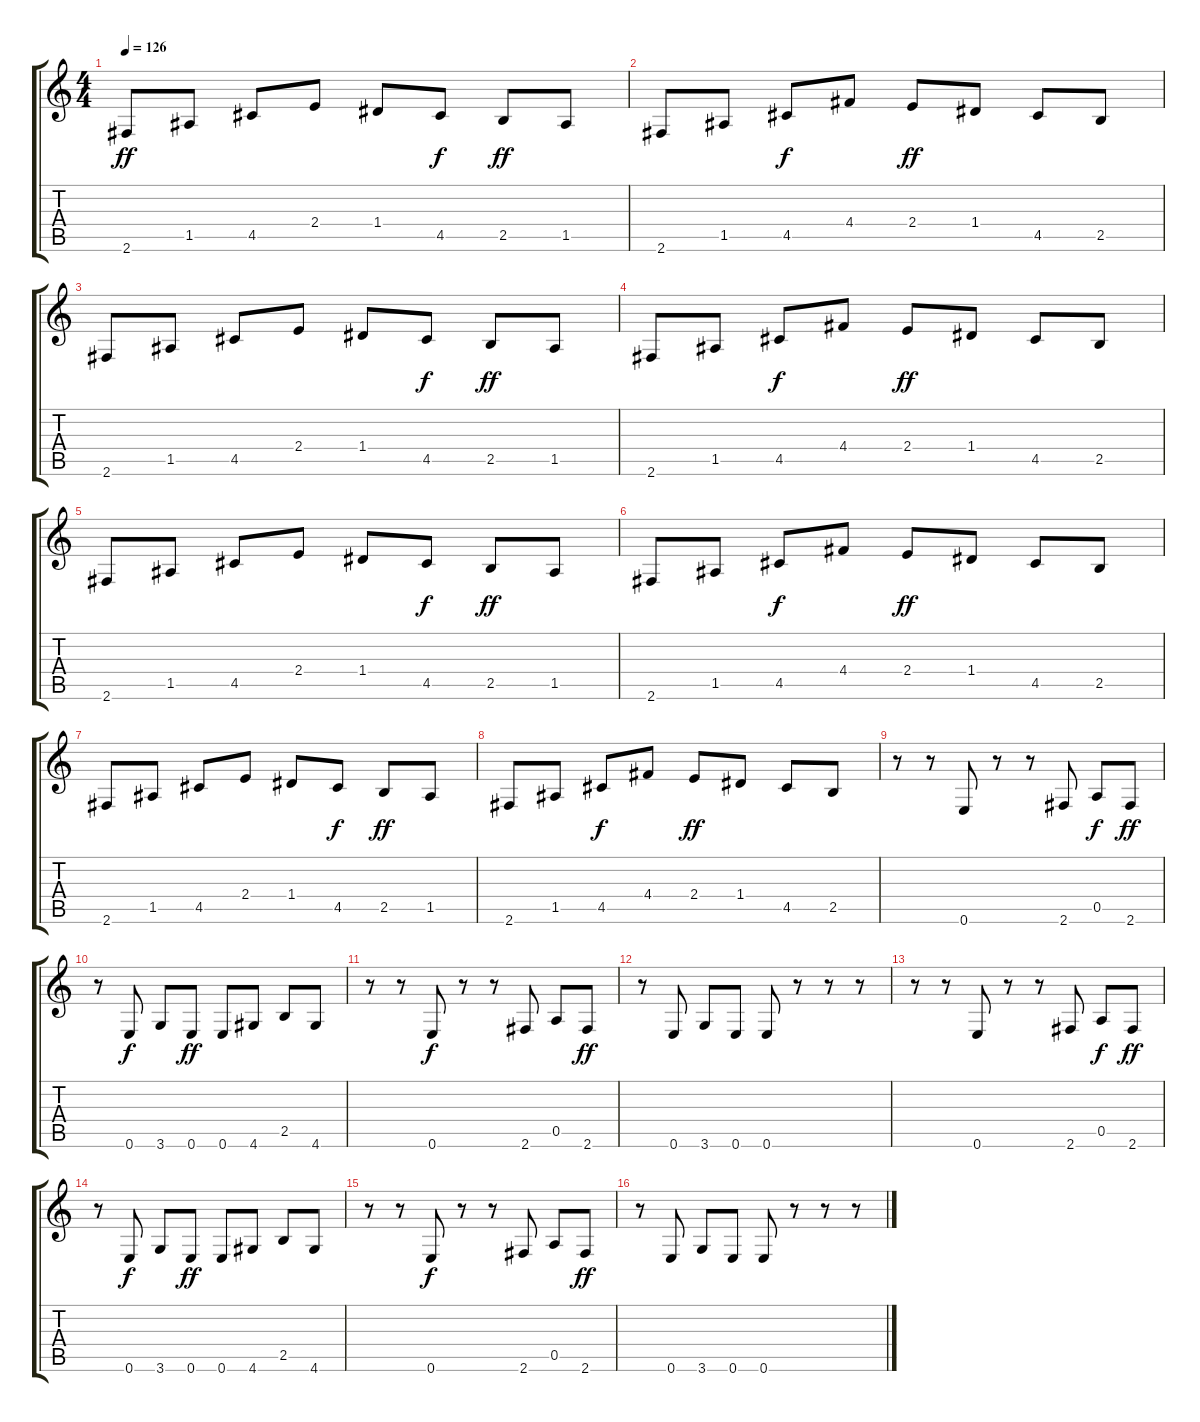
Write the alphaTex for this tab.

\track "" {instrument slapbass2}
\staff {score tabs}
\tuning (E4 B3 G3 D3 A2 E2) {hide}
\ts (4 4)
\tempo 126
\clef g2
\ks c
2.6.8{dy ff} 1.5.8 4.5.8 2.4.8 1.4.8 4.5.8{dy f} 2.5.8{dy ff} 1.5.8 |
2.6.8 1.5.8 4.5.8{dy f} 4.4.8 2.4.8{dy ff} 1.4.8 4.5.8 2.5.8 |
2.6.8 1.5.8 4.5.8 2.4.8 1.4.8 4.5.8{dy f} 2.5.8{dy ff} 1.5.8 |
2.6.8 1.5.8 4.5.8{dy f} 4.4.8 2.4.8{dy ff} 1.4.8 4.5.8 2.5.8 |
2.6.8 1.5.8 4.5.8 2.4.8 1.4.8 4.5.8{dy f} 2.5.8{dy ff} 1.5.8 |
2.6.8 1.5.8 4.5.8{dy f} 4.4.8 2.4.8{dy ff} 1.4.8 4.5.8 2.5.8 |
2.6.8 1.5.8 4.5.8 2.4.8 1.4.8 4.5.8{dy f} 2.5.8{dy ff} 1.5.8 |
2.6.8 1.5.8 4.5.8{dy f} 4.4.8 2.4.8{dy ff} 1.4.8 4.5.8 2.5.8 |
r.8 r.8 0.6.8 r.8 r.8 2.6.8 0.5.8{dy f} 2.6.8{dy ff} |
r.8 0.6.8{dy f} 3.6.8 0.6.8{dy ff} 0.6.8 4.6.8 2.5.8 4.6.8 |
r.8 r.8 0.6.8{dy f} r.8 r.8 2.6.8 0.5.8 2.6.8{dy ff} |
r.8 0.6.8 3.6.8 0.6.8 0.6.8 r.8 r.8 r.8 |
r.8 r.8 0.6.8 r.8 r.8 2.6.8 0.5.8{dy f} 2.6.8{dy ff} |
r.8 0.6.8{dy f} 3.6.8 0.6.8{dy ff} 0.6.8 4.6.8 2.5.8 4.6.8 |
r.8 r.8 0.6.8{dy f} r.8 r.8 2.6.8 0.5.8 2.6.8{dy ff} |
r.8 0.6.8 3.6.8 0.6.8 0.6.8 r.8 r.8 r.8
